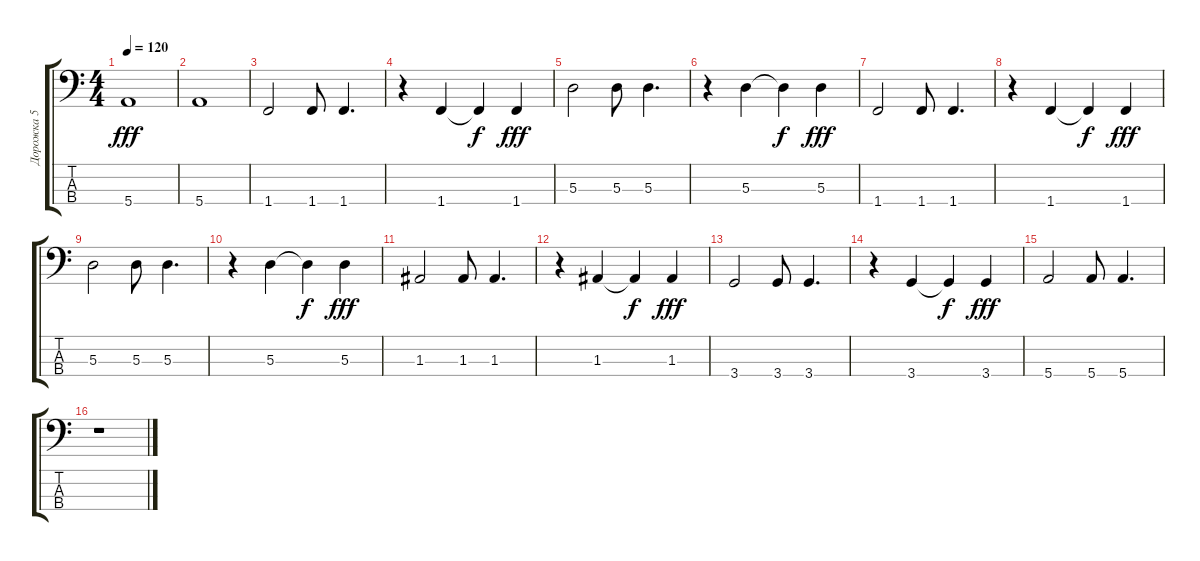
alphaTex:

\track ("Дорожка 5" "Дорожка 5") {instrument slapbass2}
\staff {score tabs}
\tuning (G2 D2 A1 E1) {hide}
\ts (4 4)
\tempo 120
\clef f4
\ks c
5.4.1{dy fff} |
5.4.1 |
1.4.2 1.4.8 1.4.4{d} |
r.4 1.4.4 1.4{t}.4{dy f} 1.4.4{dy fff} |
5.3.2 5.3.8 5.3.4{d} |
r.4 5.3.4 5.3{t}.4{dy f} 5.3.4{dy fff} |
1.4.2 1.4.8 1.4.4{d} |
r.4 1.4.4 1.4{t}.4{dy f} 1.4.4{dy fff} |
5.3.2 5.3.8 5.3.4{d} |
r.4 5.3.4 5.3{t}.4{dy f} 5.3.4{dy fff} |
1.3.2 1.3.8 1.3.4{d} |
r.4 1.3.4 1.3{t}.4{dy f} 1.3.4{dy fff} |
3.4.2 3.4.8 3.4.4{d} |
r.4 3.4.4 3.4{t}.4{dy f} 3.4.4{dy fff} |
5.4.2 5.4.8 5.4.4{d} |
r.1
